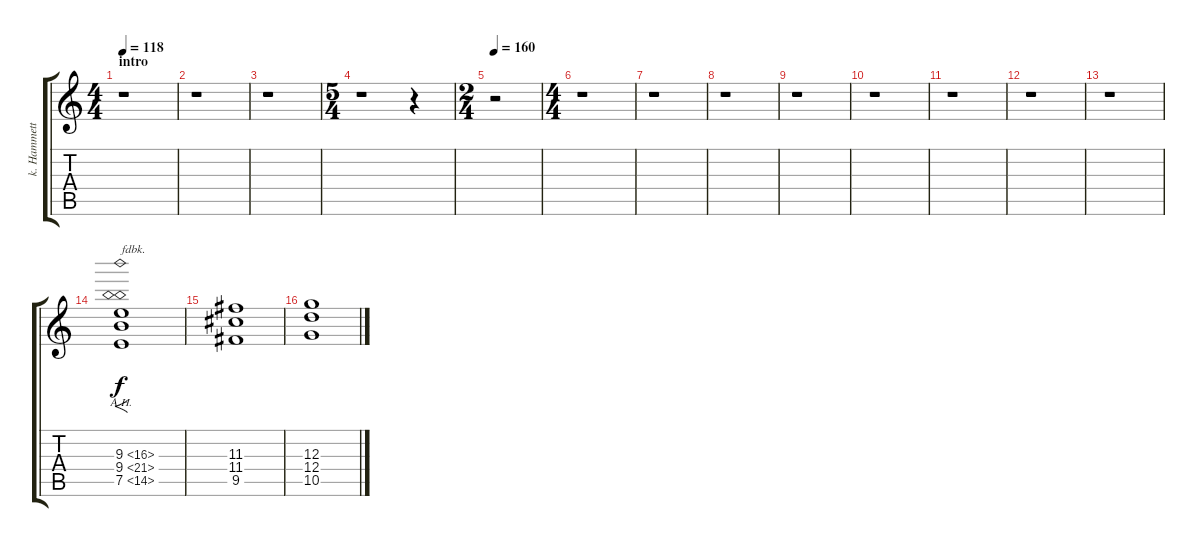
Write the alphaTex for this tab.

\track ("k. Hammett - Lead guitar" "k. Hammett") {instrument distortionguitar}
\staff {score tabs}
\tuning (E4 B3 G3 D3 A2 E2) {hide}
\ts (4 4)
\section ("" "intro")
\tempo 118
\clef g2
\ks c
r.1{dy f instrument distortionguitar} |
r.1 |
r.1 |
\ts (5 4)
r.1 r.4 |
\ts (2 4)
\tempo 160
r.2 |
\ts (4 4)
r.1 |
r.1 |
r.1 |
r.1 |
r.1 |
r.1 |
r.1 |
r.1 |
(9.3{ah 7} 9.4{ah 12} 7.5{ah 7}).1{f txt "fdbk."} |
(11.3 11.4 9.5).1 |
(12.3 12.4 10.5).1
